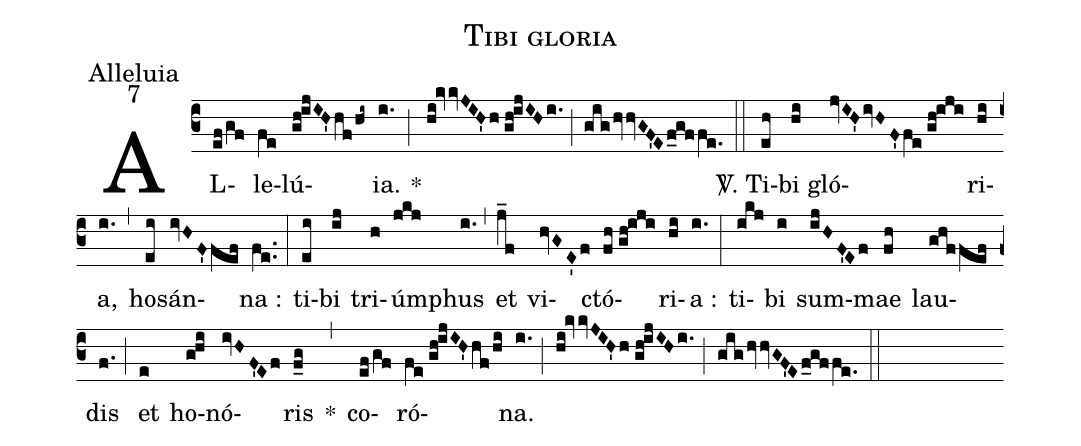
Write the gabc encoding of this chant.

name:Tibi gloria;
office-part:Alleluia;
mode:7;
%%
(c3) AL(ef/gf)le(fe)lú(gh!ijIH'hf/hi~){ia}.(i.) *(;) (hi!kvvJIH'h//gh!ijIHi.) (;) (gighvvGF'Ef_gffe.) (::) <sp>V/</sp>. Ti(eh)bi(hi) gló(jvIH'ivHF'fe//gh!iji)ri(hi)a,(i.) (,) ho(ei)sán(ivHF'fef)na :(fe..) (:) ti(ei)bi(ij) tri(h)úm(jkj)phus(i.) (,) et(j_f) vi(hvGE'f)ctó(fh//gh!iji)ri(hi)a :(i.) (:) ti(ikj)bi(i) sum(ijHF'Ef)mae(fh) lau(ghffef)dis(f.) (;) et(e) ho(ghi)nó(ivHF'Ef)ris(f_g) *(,) co(ef/gf)ró(fe//gh!ijIH'hf/hi)na.(i.) (;) (hi!kvvJIH'h//gh!ijIHi.) (;) (gighvvGF'Ef_gffe.) (::)
